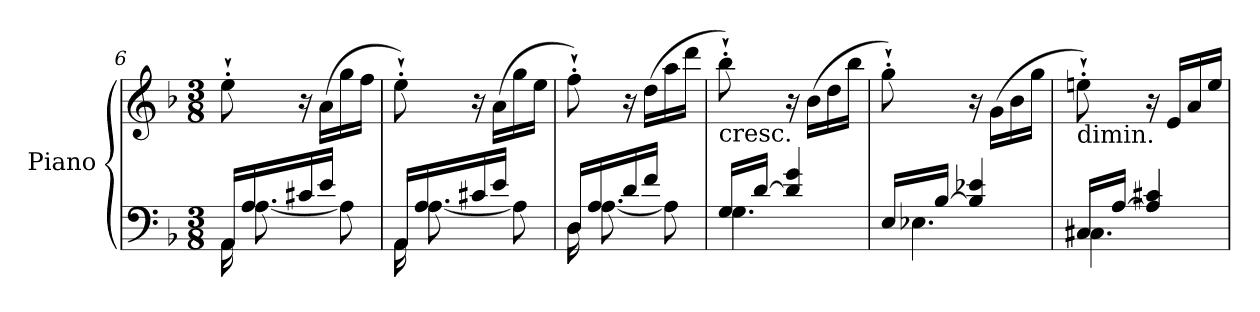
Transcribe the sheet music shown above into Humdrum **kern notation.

**kern	**kern
*part1	*part1
*staff2	*staff1
*I"Piano	*
*I'Pno	*
*clefF4	*clefG2
*k[b-]	*k[b-]
*F:	*F:
*M3/8	*M3/8
=6	=6
*^	*
16AA/LL	16AA\	8ee`'\
16A/	[8.A\	.
16c#X/	.	16r
16e/JJ	.	(16a\LL
8ryy	8A\]	16gg\
.	.	16ff\JJ
=7	=7	=7
16AA/LL	16AA\	8ee`'\)
16A/	[8.A\	.
16c#X/	.	16r
16e/JJ	.	(16a\LL
8ryy	8A\]	16gg\
.	.	16ee\JJ
=8	=8	=8
16D/LL	16D\	8ff`'\)
16A/	[8.A\	.
16d/	.	16r
16f/JJ	.	(16dd\LL
8ryy	8A\]	16aa\
.	.	16ddd\JJ
=9	=9	=9
!	!	!LO:TX:b:t=cresc.
16G/LL	4.G\	8bb-`'\)
[16d/JJ	.	.
4d/] 4g/	.	16r
.	.	(16b-\LL
.	.	16dd\
.	.	16bb-\JJ
!!LO:LB:g=z
=10	=10	=10
16E/LL	4.E-X\	8gg`'\)
[16B-/JJ	.	.
4B-/] 4e-X/	.	16r
.	.	(16g\LL
.	.	16b-\
.	.	16gg\JJ
=11	=11	=11
!	!	!LO:TX:b:t=dimin.
16C#/LL	4.C#X\	8een`'\)
[16A/JJ	.	.
4A/] 4c#X/	.	16r
.	.	16e/LL
.	.	16a/
.	.	16ee/JJ
*v	*v	*
=	=
*-	*-
